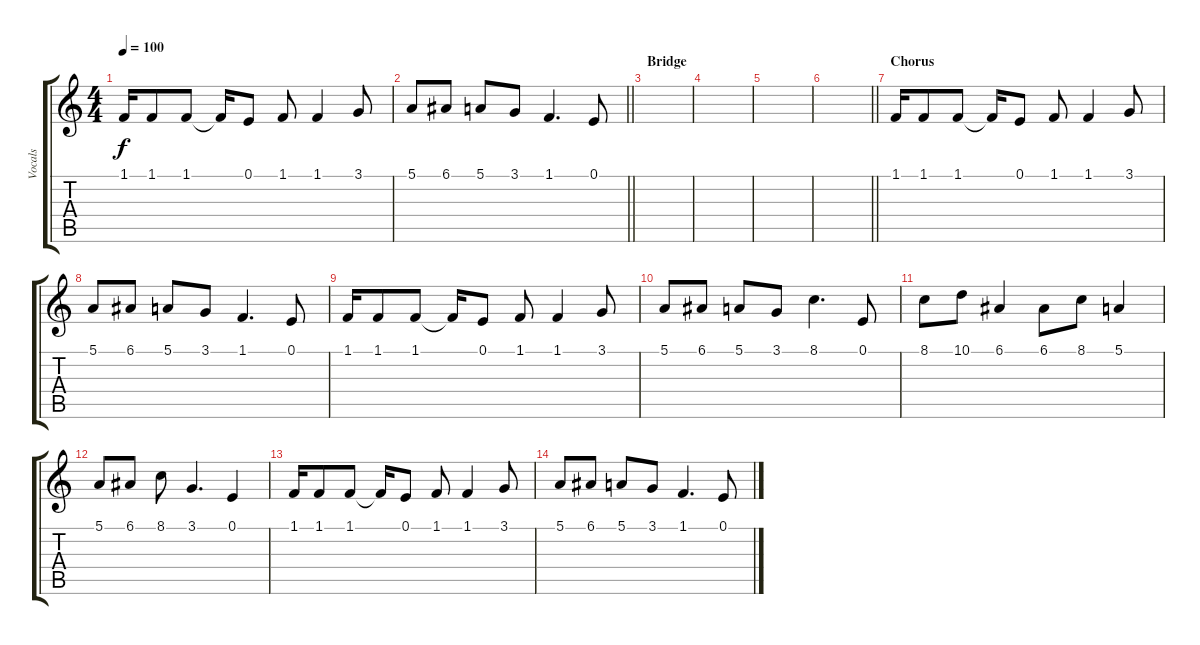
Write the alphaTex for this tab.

\track ("Vocals" "Vocals") {instrument flute}
\staff {score tabs}
\tuning (E4 B3 G3 D3 A2 E2) {hide}
\ts (4 4)
\tempo 100
\clef g2
\ks c
1.1.16{dy f} 1.1.8 1.1.8 1.1{t}.16 0.1.8 1.1.8 1.1.4 3.1.8 |
\barLineRight lightlight
5.1.8 6.1.8 5.1.8 3.1.8 1.1.4{d} 0.1.8 |
\section ("" "Bridge")
|
|
|
\barLineRight lightlight
|
\section ("" "Chorus")
1.1.16 1.1.8 1.1.8 1.1{t}.16 0.1.8 1.1.8 1.1.4 3.1.8 |
5.1.8 6.1.8 5.1.8 3.1.8 1.1.4{d} 0.1.8 |
1.1.16 1.1.8 1.1.8 1.1{t}.16 0.1.8 1.1.8 1.1.4 3.1.8 |
5.1.8 6.1.8 5.1.8 3.1.8 8.1.4{d} 0.1.8 |
8.1.8 10.1.8 6.1.4 6.1.8 8.1.8 5.1.4 |
5.1.8 6.1.8 8.1.8 3.1.4{d} 0.1.4 |
1.1.16 1.1.8 1.1.8 1.1{t}.16 0.1.8 1.1.8 1.1.4 3.1.8 |
5.1.8 6.1.8 5.1.8 3.1.8 1.1.4{d} 0.1.8
